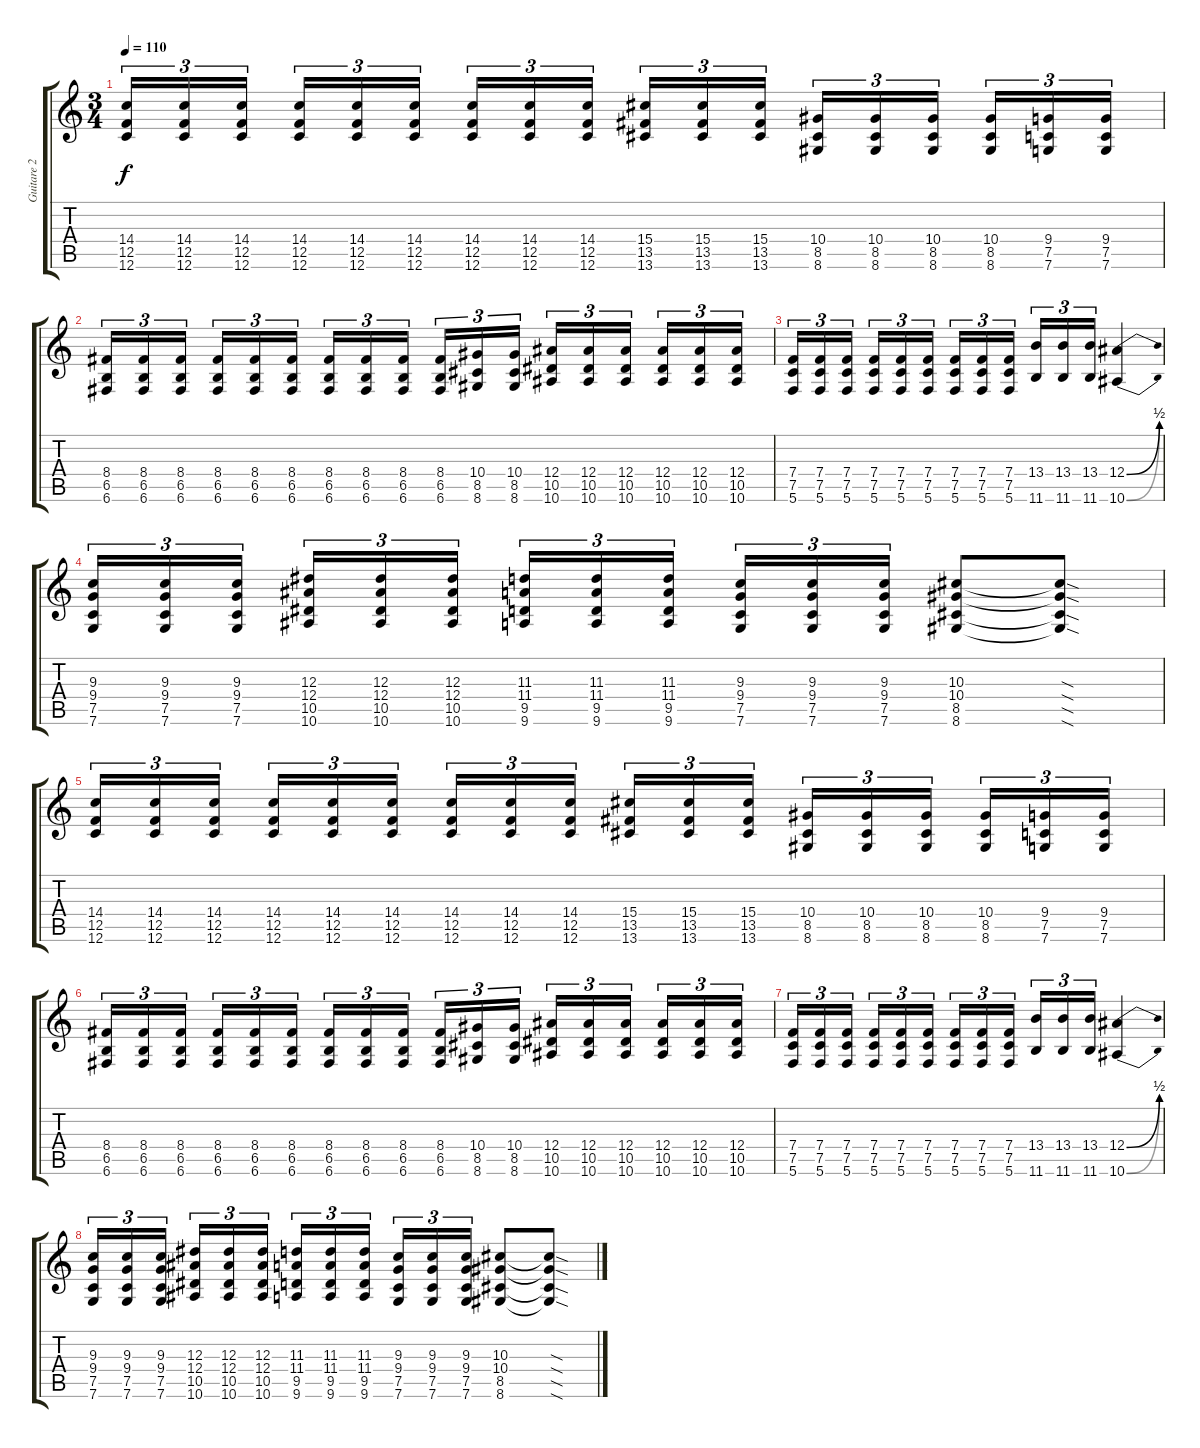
\track ("Guitare 2" "Guitare 2") {instrument distortionguitar}
\staff {score tabs}
\tuning (C4 G3 Eb3 Bb2 F2 C2) {hide}
\ts (3 4)
\tempo 110
\clef g2
\ks c
(14.4 12.5 12.6).16{tu (3 2) dy f} (14.4 12.5 12.6).16{tu (3 2)} (14.4 12.5 12.6).16{tu (3 2) beam splitsecondary} (14.4 12.5 12.6).16{tu (3 2)} (14.4 12.5 12.6).16{tu (3 2)} (14.4 12.5 12.6).16{tu (3 2)} (14.4 12.5 12.6).16{tu (3 2)} (14.4 12.5 12.6).16{tu (3 2)} (14.4 12.5 12.6).16{tu (3 2) beam splitsecondary} (15.4 13.5 13.6).16{tu (3 2)} (15.4 13.5 13.6).16{tu (3 2)} (15.4 13.5 13.6).16{tu (3 2)} (10.4 8.5 8.6).16{tu (3 2)} (10.4 8.5 8.6).16{tu (3 2)} (10.4 8.5 8.6).16{tu (3 2) beam splitsecondary} (10.4 8.5 8.6).16{tu (3 2)} (9.4 7.5 7.6).16{tu (3 2)} (9.4 7.5 7.6).16{tu (3 2)} |
(8.4 6.5 6.6).16{tu (3 2)} (8.4 6.5 6.6).16{tu (3 2)} (8.4 6.5 6.6).16{tu (3 2) beam splitsecondary} (8.4 6.5 6.6).16{tu (3 2)} (8.4 6.5 6.6).16{tu (3 2)} (8.4 6.5 6.6).16{tu (3 2)} (8.4 6.5 6.6).16{tu (3 2)} (8.4 6.5 6.6).16{tu (3 2)} (8.4 6.5 6.6).16{tu (3 2) beam splitsecondary} (8.4 6.5 6.6).16{tu (3 2)} (10.4 8.5 8.6).16{tu (3 2)} (10.4 8.5 8.6).16{tu (3 2)} (12.4 10.5 10.6).16{tu (3 2)} (12.4 10.5 10.6).16{tu (3 2)} (12.4 10.5 10.6).16{tu (3 2) beam splitsecondary} (12.4 10.5 10.6).16{tu (3 2)} (12.4 10.5 10.6).16{tu (3 2)} (12.4 10.5 10.6).16{tu (3 2)} |
(7.4 7.5 5.6).16{tu (3 2)} (7.4 7.5 5.6).16{tu (3 2)} (7.4 7.5 5.6).16{tu (3 2) beam splitsecondary} (7.4 7.5 5.6).16{tu (3 2)} (7.4 7.5 5.6).16{tu (3 2)} (7.4 7.5 5.6).16{tu (3 2)} (7.4 7.5 5.6).16{tu (3 2)} (7.4 7.5 5.6).16{tu (3 2)} (7.4 7.5 5.6).16{tu (3 2) beam splitsecondary} (13.4 11.6).16{tu (3 2)} (13.4 11.6).16{tu (3 2)} (13.4 11.6).16{tu (3 2)} (12.4{be (bend 0 0 60 2)} 10.6{be (bend 0 0 60 2)}).4 |
(9.3 9.4 7.5 7.6).16{tu (3 2)} (9.3 9.4 7.5 7.6).16{tu (3 2)} (9.3 9.4 7.5 7.6).16{tu (3 2) beam splitsecondary} (12.3 12.4 10.5 10.6).16{tu (3 2)} (12.3 12.4 10.5 10.6).16{tu (3 2)} (12.3 12.4 10.5 10.6).16{tu (3 2)} (11.3 11.4 9.5 9.6).16{tu (3 2)} (11.3 11.4 9.5 9.6).16{tu (3 2)} (11.3 11.4 9.5 9.6).16{tu (3 2) beam splitsecondary} (9.3 9.4 7.5 7.6).16{tu (3 2)} (9.3 9.4 7.5 7.6).16{tu (3 2)} (9.3 9.4 7.5 7.6).16{tu (3 2)} (10.3 10.4 8.5 8.6).8 (10.3{sod t} 10.4{sod t} 8.5{sod t} 8.6{sod t}).8 |
(14.4 12.5 12.6).16{tu (3 2)} (14.4 12.5 12.6).16{tu (3 2)} (14.4 12.5 12.6).16{tu (3 2) beam splitsecondary} (14.4 12.5 12.6).16{tu (3 2)} (14.4 12.5 12.6).16{tu (3 2)} (14.4 12.5 12.6).16{tu (3 2)} (14.4 12.5 12.6).16{tu (3 2)} (14.4 12.5 12.6).16{tu (3 2)} (14.4 12.5 12.6).16{tu (3 2) beam splitsecondary} (15.4 13.5 13.6).16{tu (3 2)} (15.4 13.5 13.6).16{tu (3 2)} (15.4 13.5 13.6).16{tu (3 2)} (10.4 8.5 8.6).16{tu (3 2)} (10.4 8.5 8.6).16{tu (3 2)} (10.4 8.5 8.6).16{tu (3 2) beam splitsecondary} (10.4 8.5 8.6).16{tu (3 2)} (9.4 7.5 7.6).16{tu (3 2)} (9.4 7.5 7.6).16{tu (3 2)} |
(8.4 6.5 6.6).16{tu (3 2)} (8.4 6.5 6.6).16{tu (3 2)} (8.4 6.5 6.6).16{tu (3 2) beam splitsecondary} (8.4 6.5 6.6).16{tu (3 2)} (8.4 6.5 6.6).16{tu (3 2)} (8.4 6.5 6.6).16{tu (3 2)} (8.4 6.5 6.6).16{tu (3 2)} (8.4 6.5 6.6).16{tu (3 2)} (8.4 6.5 6.6).16{tu (3 2) beam splitsecondary} (8.4 6.5 6.6).16{tu (3 2)} (10.4 8.5 8.6).16{tu (3 2)} (10.4 8.5 8.6).16{tu (3 2)} (12.4 10.5 10.6).16{tu (3 2)} (12.4 10.5 10.6).16{tu (3 2)} (12.4 10.5 10.6).16{tu (3 2) beam splitsecondary} (12.4 10.5 10.6).16{tu (3 2)} (12.4 10.5 10.6).16{tu (3 2)} (12.4 10.5 10.6).16{tu (3 2)} |
(7.4 7.5 5.6).16{tu (3 2)} (7.4 7.5 5.6).16{tu (3 2)} (7.4 7.5 5.6).16{tu (3 2) beam splitsecondary} (7.4 7.5 5.6).16{tu (3 2)} (7.4 7.5 5.6).16{tu (3 2)} (7.4 7.5 5.6).16{tu (3 2)} (7.4 7.5 5.6).16{tu (3 2)} (7.4 7.5 5.6).16{tu (3 2)} (7.4 7.5 5.6).16{tu (3 2) beam splitsecondary} (13.4 11.6).16{tu (3 2)} (13.4 11.6).16{tu (3 2)} (13.4 11.6).16{tu (3 2)} (12.4{be (bend 0 0 60 2)} 10.6{be (bend 0 0 60 2)}).4 |
(9.3 9.4 7.5 7.6).16{tu (3 2)} (9.3 9.4 7.5 7.6).16{tu (3 2)} (9.3 9.4 7.5 7.6).16{tu (3 2) beam splitsecondary} (12.3 12.4 10.5 10.6).16{tu (3 2)} (12.3 12.4 10.5 10.6).16{tu (3 2)} (12.3 12.4 10.5 10.6).16{tu (3 2)} (11.3 11.4 9.5 9.6).16{tu (3 2)} (11.3 11.4 9.5 9.6).16{tu (3 2)} (11.3 11.4 9.5 9.6).16{tu (3 2) beam splitsecondary} (9.3 9.4 7.5 7.6).16{tu (3 2)} (9.3 9.4 7.5 7.6).16{tu (3 2)} (9.3 9.4 7.5 7.6).16{tu (3 2)} (10.3 10.4 8.5 8.6).8 (10.3{sod t} 10.4{sod t} 8.5{sod t} 8.6{sod t}).8
